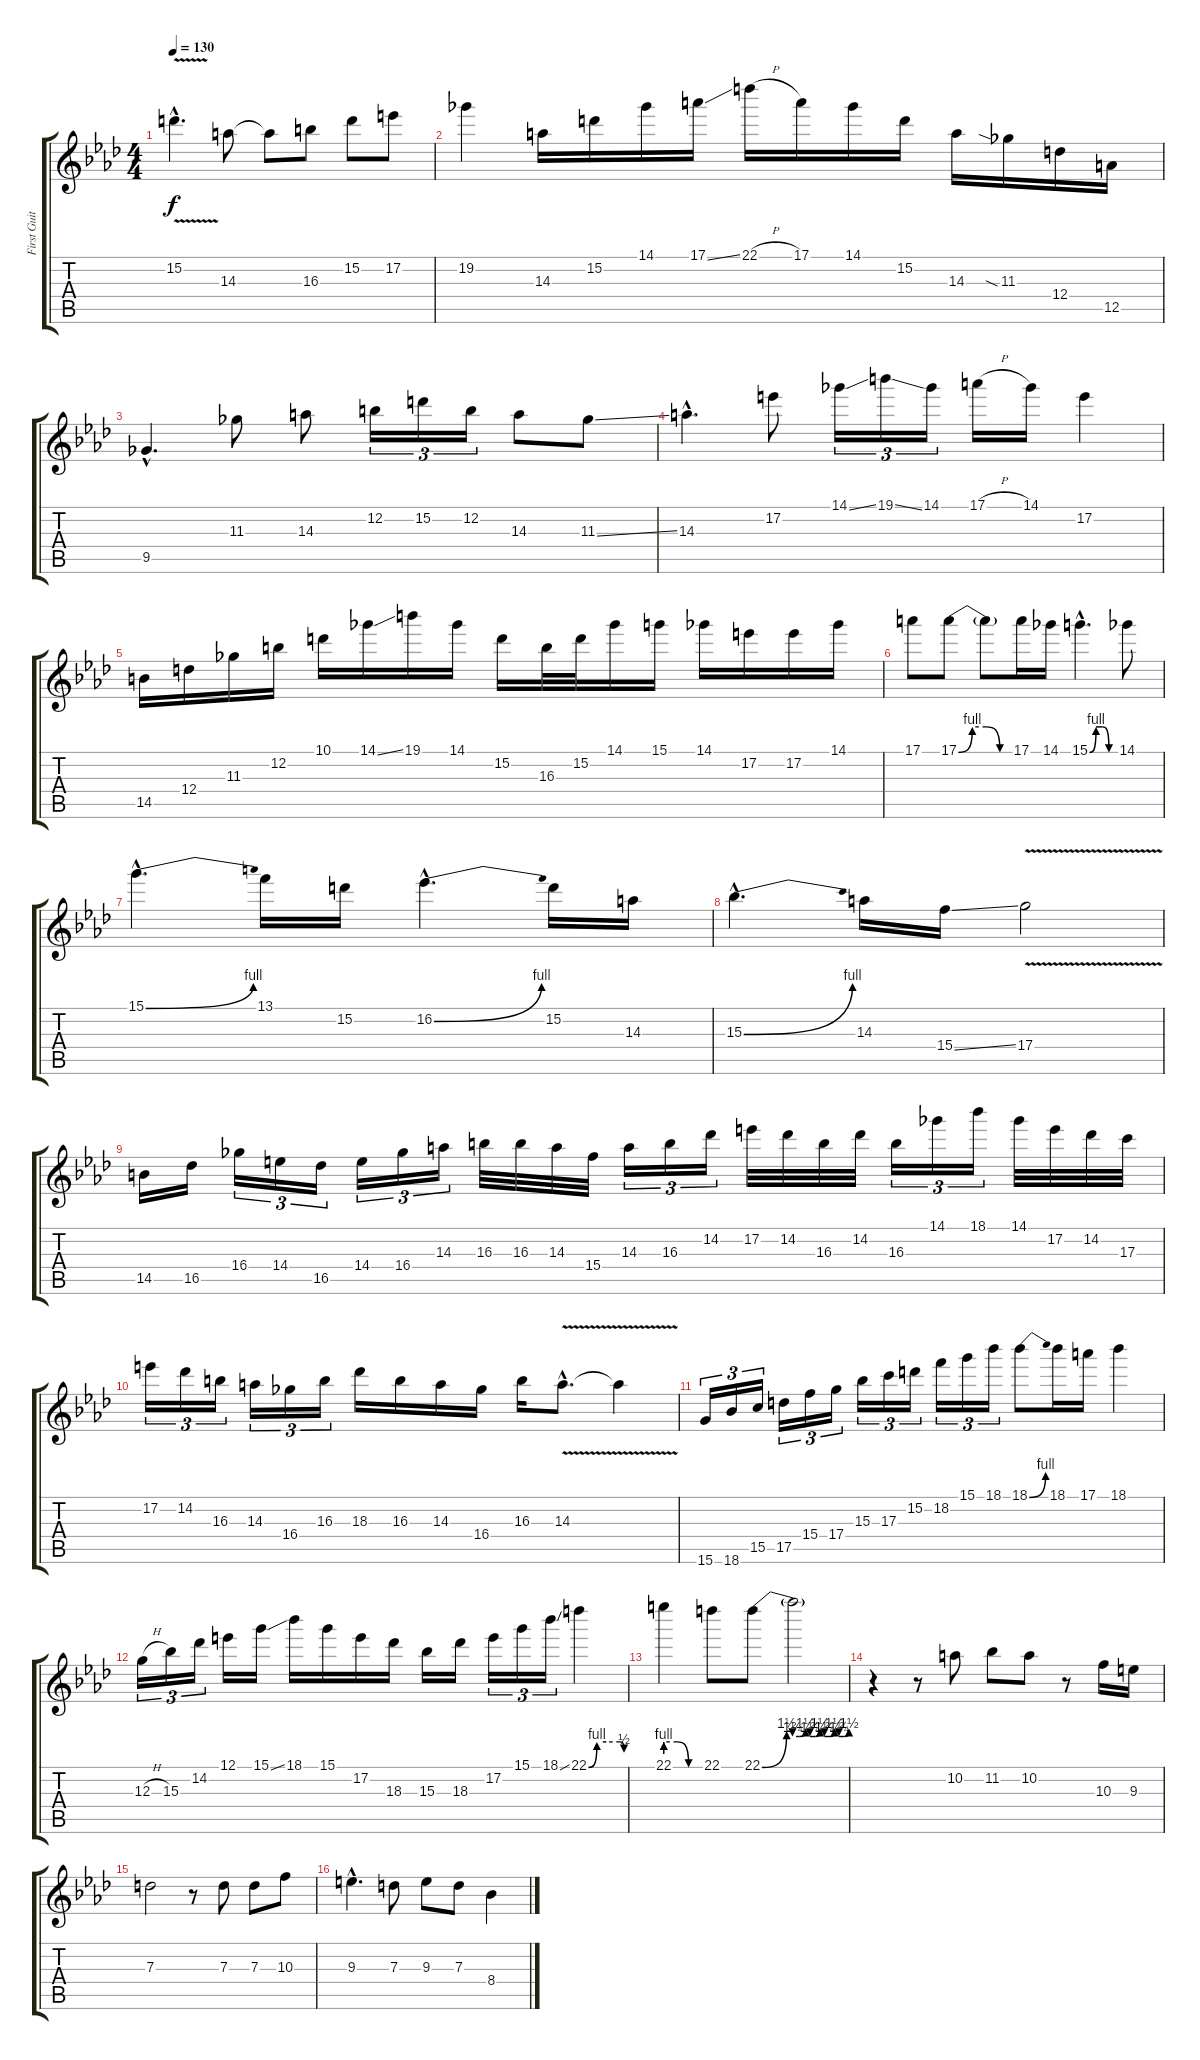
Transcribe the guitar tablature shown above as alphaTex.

\track ("First Guitar" "First Guit") {instrument overdrivenguitar}
\staff {score tabs}
\tuning (E4 B3 G3 D3 A2 E2) {hide}
\ts (4 4)
\tempo 130
\clef g2
\ks ab
15.2{v hac}.4{d dy f} 14.3.8 14.3{t}.8 16.3.8 15.2.8 17.2.8 |
19.2.4 14.3.16 15.2.16 14.1.16 17.1{ss}.16 22.1{h}.16 17.1.16 14.1.16 15.2.16 14.3.16 11.3{sia}.16 12.4.16 12.5.16 |
9.5{hac}.4{d} 11.3.8 14.3.8 12.2.16{tu (3 2)} 15.2.16{tu (3 2)} 12.2.16{tu (3 2)} 14.3.8 11.3{ss}.8 |
14.3{hac}.4{d} 17.2.8 14.1{ss}.16{tu (3 2)} 19.1{ss}.16{tu (3 2)} 14.1.16{tu (3 2)} 17.1{h}.16 14.1.16 17.2.4 |
14.5.16 12.4.16 11.3.16 12.2.16 10.1.16 14.1{ss}.16 19.1.16 14.1.16 15.2.16 16.3.32 15.2.32 14.1.16 15.1.16 14.1.16 17.2.16 17.2.16 14.1.16 |
17.1.8 17.1{be (custom 0 0 15 4 30 4 45 0 60 0)}.8 17.1{t}.8 17.1.16 14.1.16 15.1{be (custom 0 0 15 4 30 4 45 0 60 0) hac}.4{d} 14.1.8 |
15.1{be (bend 0 0 60 4) hac}.4{d} 13.1.16 15.2.16 16.2{be (bend 0 0 60 4) hac}.4{d} 15.2.16 14.3.16 |
15.3{be (bend 0 0 60 4) hac}.4{d} 14.3.16 15.4{ss}.16 17.4{v}.2 |
14.5.16 16.5.16 16.4.16{tu (3 2)} 14.4.16{tu (3 2)} 16.5.16{tu (3 2)} 14.4.16{tu (3 2)} 16.4.16{tu (3 2)} 14.3.16{tu (3 2)} 16.3.32 16.3.32 14.3.32 15.4.32 14.3.16{tu (3 2)} 16.3.16{tu (3 2)} 14.2.16{tu (3 2)} 17.2.32 14.2.32 16.3.32 14.2.32 16.3.16{tu (3 2)} 14.1.16{tu (3 2)} 18.1.16{tu (3 2)} 14.1.32 17.2.32 14.2.32 17.3.32 |
17.2.16{tu (3 2)} 14.2.16{tu (3 2)} 16.3.16{tu (3 2)} 14.3.16{tu (3 2)} 16.4.16{tu (3 2)} 16.3.16{tu (3 2)} 18.3.16 16.3.16 14.3.16 16.4.16 16.3.16 14.3{v hac}.8{d} 14.3{t}.4 |
15.6.16{tu (3 2)} 18.6.16{tu (3 2)} 15.5.16{tu (3 2)} 17.5.16{tu (3 2)} 15.4.16{tu (3 2)} 17.4.16{tu (3 2)} 15.3.16{tu (3 2)} 17.3.16{tu (3 2)} 15.2.16{tu (3 2)} 18.2.16{tu (3 2)} 15.1.16{tu (3 2)} 18.1.16{tu (3 2)} 18.1{be (bend 0 0 60 4)}.8 18.1.16 17.1.16 18.1.4 |
12.3{h}.16{tu (3 2)} 15.3.16{tu (3 2)} 14.2.16{tu (3 2)} 12.1.16 15.1{ss}.16 18.1.16 15.1.16 17.2.16 18.3.16 15.3.16 18.3.16 17.2.16{tu (3 2)} 15.1.16{tu (3 2)} 18.1{ss}.16{tu (3 2)} 22.1{be (custom 0 0 14 4 30 4 53 4 60 2)}.4 |
22.1{be (custom 0 4 20 4 40 0 60 0)}.4 22.1.8 22.1{be (custom 0 0 17 6 21 5 26 5 30 6 33 5 37 5 40 6 43 5 47 5 50 6 53 5 57 5 60 6)}.8 22.1{t}.2 |
r.4 r.8 10.2.8 11.2.8 10.2.8 r.8 10.3.16 9.3.16 |
7.3.2 r.8 7.3.8 7.3.8 10.3.8 |
9.3{hac}.4{d} 7.3.8 9.3.8 7.3.8 8.4.4
